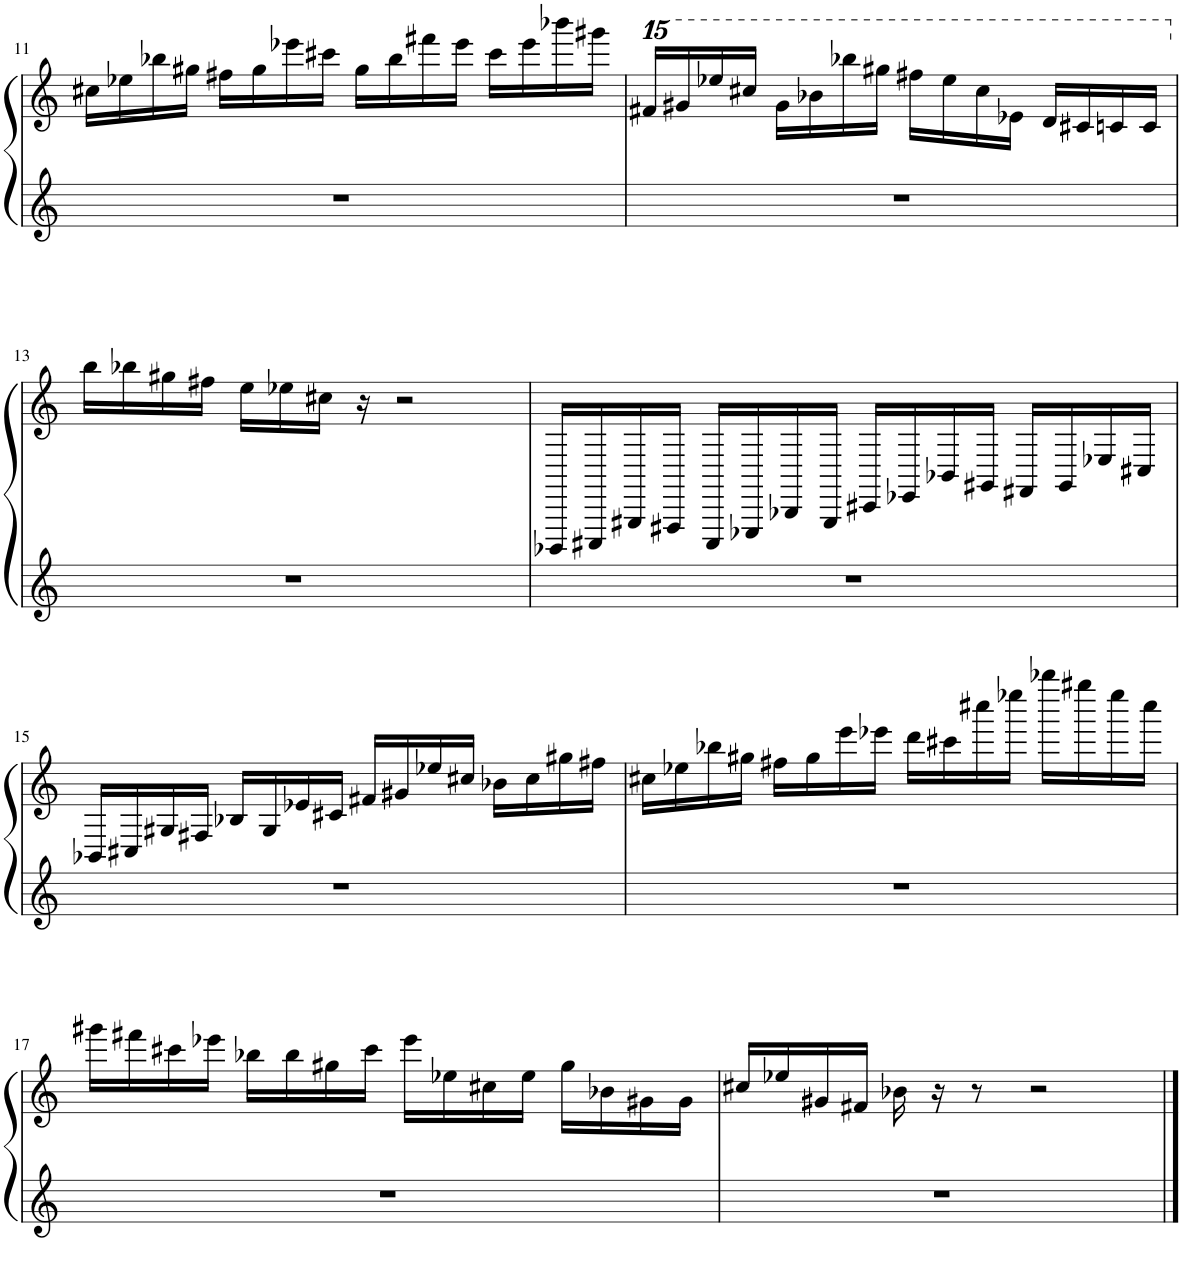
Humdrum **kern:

**kern	**kern
*part1	*part1
*staff2	*staff1
*I"Piano	*
*I'Pno.	*
!!LO:PB:g=z
*clefG2	*clefG2
*k[]	*k[]
*M4/4	*M4/4
*met(c)	*met(c)
=11	=11
1r	16cc#X\LL
.	16ee-X\
.	16bb-X\
.	16gg#X\JJ
.	16ff#X\LL
.	16gg#\
.	16eee-X\
.	16ccc#X\JJ
.	16gg#\LL
.	16bb-\
.	16fff#X\
.	16eee-\JJ
.	16ccc#\LL
.	16eee-\
.	16bbb-X\
.	16ggg#X\JJ
=12	=12
*	*15ma
1r	16fff#X/LL
.	16ggg#X/
.	16eeee-X/
.	16cccc#X/JJ
.	16ggg#\LL
.	16bbb-X\
.	16bbbb-X\
.	16gggg#X\JJ
.	16ffff#X\LL
.	16eeee-\
.	16cccc#\
.	16eee-X\JJ
.	16ddd/LL
.	16ccc#X/
.	16cccn/
.	16ccc/JJ
!!LO:LB:g=z
=13	=13
*	*X15ma
1r	16bb\LL
.	16bb-X\
.	16gg#X\
.	16ff#X\JJ
.	16ee\LL
.	16ee-X\
.	16cc#X\JJ
.	16r
.	2r
=14	=14
1r	16BBBB-X/LL
.	16CCC#X/
.	16GGG#X/
.	16FFF#X/JJ
.	16CCC#/LL
.	16EEE-X/
.	16BBB-X/
.	16GGG#/JJ
.	16CC#X/LL
.	16EE-X/
.	16BB-X/
.	16GG#X/JJ
.	16FF#X/LL
.	16GG#/
.	16E-X/
.	16C#X/JJ
!!LO:LB:g=z
=15	=15
1r	16BB-X/LL
.	16C#X/
.	16G#X/
.	16F#X/JJ
.	16B-X/LL
.	16G#/
.	16e-X/
.	16c#X/JJ
.	16f#X/LL
.	16g#X/
.	16ee-X/
.	16cc#X/JJ
.	16b-X\LL
.	16cc#\
.	16gg#X\
.	16ff#X\JJ
=16	=16
1r	16cc#X\LL
.	16ee-X\
.	16bb-X\
.	16gg#X\JJ
.	16ff#X\LL
.	16gg#\
.	16eee\
.	16eee-X\JJ
.	16ddd\LL
.	16ccc#X\
.	16cccc#X\
.	16eeee-X\JJ
.	16bbbb-X\LL
.	16gggg#X\
.	16eeee-\
.	16cccc#\JJ
!!LO:LB:g=z
=17	=17
1r	16ggg#X\LL
.	16fff#X\
.	16ccc#X\
.	16eee-X\JJ
.	16bb-X\LL
.	16bb-\
.	16gg#X\
.	16ccc#\JJ
.	16eee-\LL
.	16ee-X\
.	16cc#X\
.	16ee-\JJ
.	16gg#\LL
.	16b-X\
.	16g#X\
.	16g#\JJ
=18	=18
1r	16cc#X/LL
.	16ee-X/
.	16g#X/
.	16f#X/JJ
.	16b-X\
.	16r
.	8r
.	2r
==	==
*-	*-
